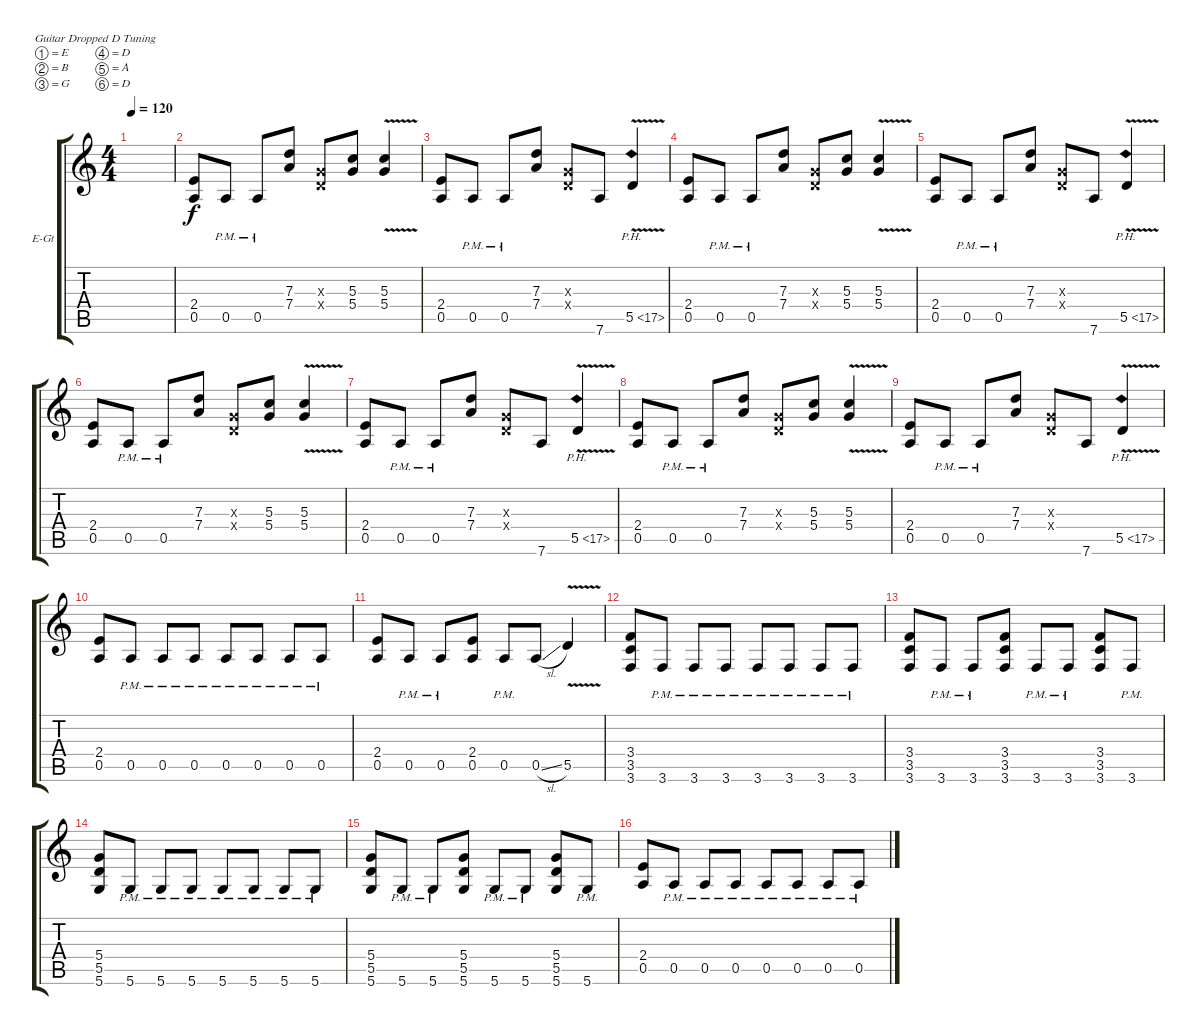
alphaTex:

\defaultSystemsLayout 4
\bracketExtendMode groupsimilarinstruments
\firstSystemTrackNameOrientation horizontal
\otherSystemsTrackNameOrientation horizontal
\track ("Electric Guitar" "E-Gt") {instrument distortionguitar}
\staff {score tabs}
\tuning (E4 B3 G3 D3 A2 D2)
\ts (4 4)
\tempo 120
\clef g2
\ks c
|
(2.4 0.5).8 0.5{pm}.8 0.5{pm}.8 (7.3 7.4).8 (0.4{x} 0.3{x}).8 (5.3 5.4).8 (5.3{v} 5.4{v}).4 |
(2.4 0.5).8 0.5{pm}.8 0.5{pm}.8 (7.3 7.4).8 (0.4{x} 0.3{x}).8 7.6.8 5.5{ph 12 v}.4 |
(2.4 0.5).8 0.5{pm}.8 0.5{pm}.8 (7.3 7.4).8 (0.4{x} 0.3{x}).8 (5.3 5.4).8 (5.3{v} 5.4{v}).4 |
(2.4 0.5).8 0.5{pm}.8 0.5{pm}.8 (7.3 7.4).8 (0.4{x} 0.3{x}).8 7.6.8 5.5{ph 12 v}.4 |
(2.4 0.5).8 0.5{pm}.8 0.5{pm}.8 (7.3 7.4).8 (0.4{x} 0.3{x}).8 (5.3 5.4).8 (5.3{v} 5.4{v}).4 |
(2.4 0.5).8 0.5{pm}.8 0.5{pm}.8 (7.3 7.4).8 (0.4{x} 0.3{x}).8 7.6.8 5.5{ph 12 v}.4 |
(2.4 0.5).8 0.5{pm}.8 0.5{pm}.8 (7.3 7.4).8 (0.4{x} 0.3{x}).8 (5.3 5.4).8 (5.3{v} 5.4{v}).4 |
(2.4 0.5).8 0.5{pm}.8 0.5{pm}.8 (7.3 7.4).8 (0.4{x} 0.3{x}).8 7.6.8 5.5{ph 12 v}.4 |
(2.4 0.5).8 0.5{pm}.8 0.5{pm}.8 0.5{pm}.8 0.5{pm}.8 0.5{pm}.8 0.5{pm}.8 0.5{pm}.8 |
(2.4 0.5).8 0.5{pm}.8 0.5{pm}.8 (2.4 0.5).8 0.5{pm}.8 0.5{sl}.8 5.5{v}.4 |
(3.4 3.5 3.6).8 3.6{pm}.8 3.6{pm}.8 3.6{pm}.8 3.6{pm}.8 3.6{pm}.8 3.6{pm}.8 3.6{pm}.8 |
(3.6 3.5 3.4).8 3.6{pm}.8 3.6{pm}.8 (3.4 3.5 3.6).8 3.6{pm}.8 3.6{pm}.8 (3.6 3.4 3.5).8 3.6{pm}.8 |
(5.4 5.5 5.6).8 5.6{pm}.8 5.6{pm}.8 5.6{pm}.8 5.6{pm}.8 5.6{pm}.8 5.6{pm}.8 5.6{pm}.8 |
(5.6 5.5 5.4).8 5.6{pm}.8 5.6{pm}.8 (5.4 5.5 5.6).8 5.6{pm}.8 5.6{pm}.8 (5.6 5.4 5.5).8 5.6{pm}.8 |
(2.4 0.5).8 0.5{pm}.8 0.5{pm}.8 0.5{pm}.8 0.5{pm}.8 0.5{pm}.8 0.5{pm}.8 0.5{pm}.8
